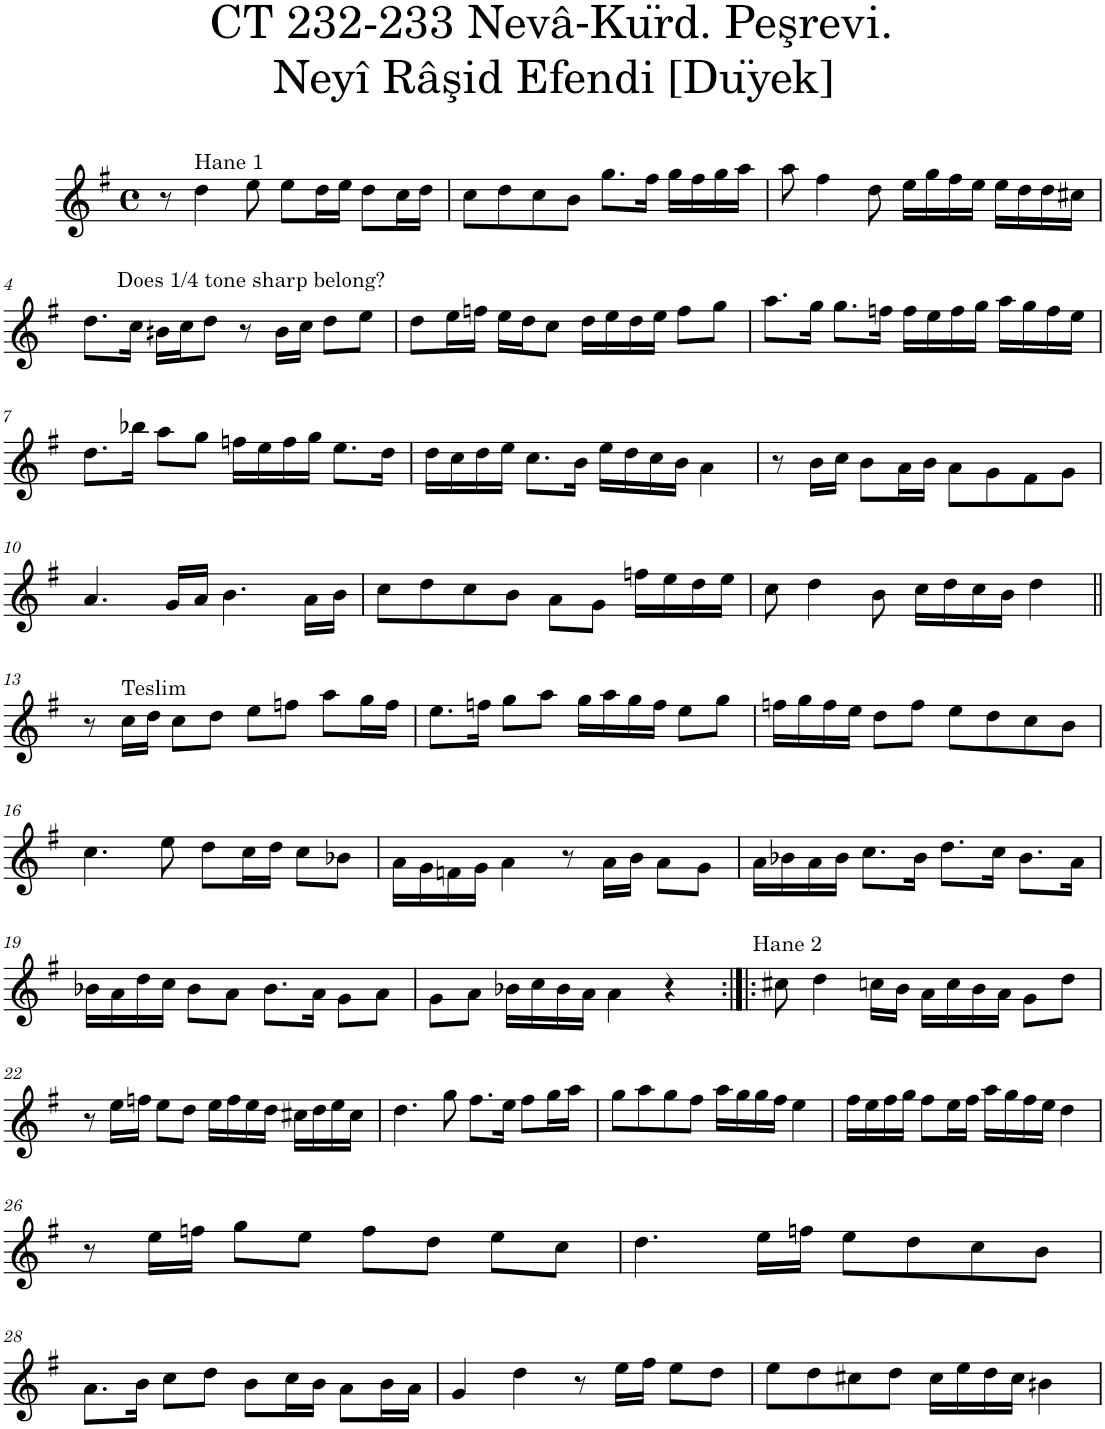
**kern
*part1
*staff1
*I"Voice
*I'Vo.
*clefG2
*k[f#]
*M4/4
*met(c)
=1
8r
!LO:TX:a:t=Hane 1
4dd\
8ee\
8ee\L
16dd\L
16ee\JJ
8dd\L
16cc\L
16dd\JJ
=2
8cc\L
8dd\
8cc\
8b\J
8.gg\L
16ff#\Jk
16gg\LL
16ff#\
16gg\
16aa\JJ
=3
8aa\
4ff#\
8dd\
16ee\LL
16gg\
16ff#\
16ee\JJ
16ee\LL
16dd\
16dd\
16cc#X\JJ
!!LO:LB:g=z
=4
!LO:TX:a:t=Does 1/4 tone sharp belong?
8.dd\L
16cc\Jk
16bn\LL
16cc\J
8dd\J
8r
16b\LL
16cc\JJ
8dd\L
8ee\J
=5
8dd\L
16ee\L
16ffn\JJ
16ee\LL
16dd\J
8cc\J
16dd\LL
16ee\
16dd\
16ee\JJ
8ff\L
8gg\J
=6
8.aa\L
16gg\Jk
8.gg\L
16ffn\Jk
16ff\LL
16ee\
16ff\
16gg\JJ
16aa\LL
16gg\
16ff\
16ee\JJ
!!LO:LB:g=z
=7
8.dd\L
16bb-X\Jk
8aa\L
8gg\J
16ffn\LL
16ee\
16ff\
16gg\JJ
8.ee\L
16dd\Jk
=8
16dd\LL
16cc\
16dd\
16ee\JJ
8.cc\L
16b\Jk
16ee\LL
16dd\
16cc\
16b\JJ
4a\
=9
8r
16b\LL
16cc\JJ
8b\L
16a\L
16b\JJ
8a\L
8g\
8f#\
8g\J
!!LO:LB:g=z
=10
4.a/
16g/LL
16a/JJ
4.b\
16a\LL
16b\JJ
=11
8cc\L
8dd\
8cc\
8b\J
8a\L
8g\J
16ffn\LL
16ee\
16dd\
16ee\JJ
=12
8cc\
4dd\
8b\
16cc\LL
16dd\
16cc\
16b\JJ
4dd\
!!LO:LB:g=z
=13||
8r
!LO:TX:a:t=Teslim
16cc\LL
16dd\JJ
8cc\L
8dd\J
8ee\L
8ffn\J
8aa\L
16gg\L
16ff\JJ
=14
8.ee\L
16ffn\Jk
8gg\L
8aa\J
16gg\LL
16aa\
16gg\
16ff\JJ
8ee\L
8gg\J
=15
16ffn\LL
16gg\
16ff\
16ee\JJ
8dd\L
8ff\J
8ee\L
8dd\
8cc\
8b\J
!!LO:LB:g=z
=16
4.cc\
8ee\
8dd\L
16cc\L
16dd\JJ
8cc\L
8b-X\J
=17
16a\LL
16g\
16fn\
16g\JJ
4a\
8r
16a\LL
16b\JJ
8a\L
8g\J
=18
16a\LL
16b-X\
16a\
16b-\JJ
8.cc\L
16b-\Jk
8.dd\L
16cc\Jk
8.b-\L
16a\Jk
!!LO:LB:g=z
=19
16b-X\LL
16a\
16dd\
16cc\JJ
8b-\L
8a\J
8.b-\L
16a\Jk
8g\L
8a\J
=20
8g\L
8a\J
16b-X\LL
16cc\
16b-\
16a\JJ
4a\
4r
=21:|!|:
!LO:TX:a:t=Hane 2
8cc#X\
4dd\
16ccn\LL
16b\JJ
16a\LL
16cc\
16b\
16a\JJ
8g\L
8dd\J
!!LO:LB:g=z
=22
8r
16ee\LL
16ffn\JJ
8ee\L
8dd\J
16ee\LL
16ff\
16ee\
16dd\JJ
16cc#X\LL
16dd\
16ee\
16cc#\JJ
=23
4.dd\
8gg\
8.ff#\L
16ee\Jk
8ff#\L
16gg\L
16aa\JJ
=24
8gg\L
8aa\
8gg\
8ff#\J
16aa\LL
16gg\
16gg\
16ff#\JJ
4ee\
=25
16ff#\LL
16ee\
16ff#\
16gg\JJ
8ff#\L
16ee\L
16ff#\JJ
16aa\LL
16gg\
16ff#\
16ee\JJ
4dd\
!!LO:LB:g=z
=26
8r
16ee\LL
16ffn\JJ
8gg\L
8ee\J
8ff\L
8dd\J
8ee\L
8cc\J
=27
4.dd\
16ee\LL
16ffn\JJ
8ee\L
8dd\
8cc\
8b\J
!!LO:LB:g=z
=28
8.a\L
16b\Jk
8cc\L
8dd\J
8b\L
16cc\L
16b\JJ
8a\L
16b\L
16a\JJ
=29
4g/
4dd\
8r
16ee\LL
16ff#\JJ
8ee\L
8dd\J
=30
8ee\L
8dd\
8cc#X\
8dd\J
16cc#\LL
16ee\
16dd\
16cc#\JJ
4bn\
=
*-
